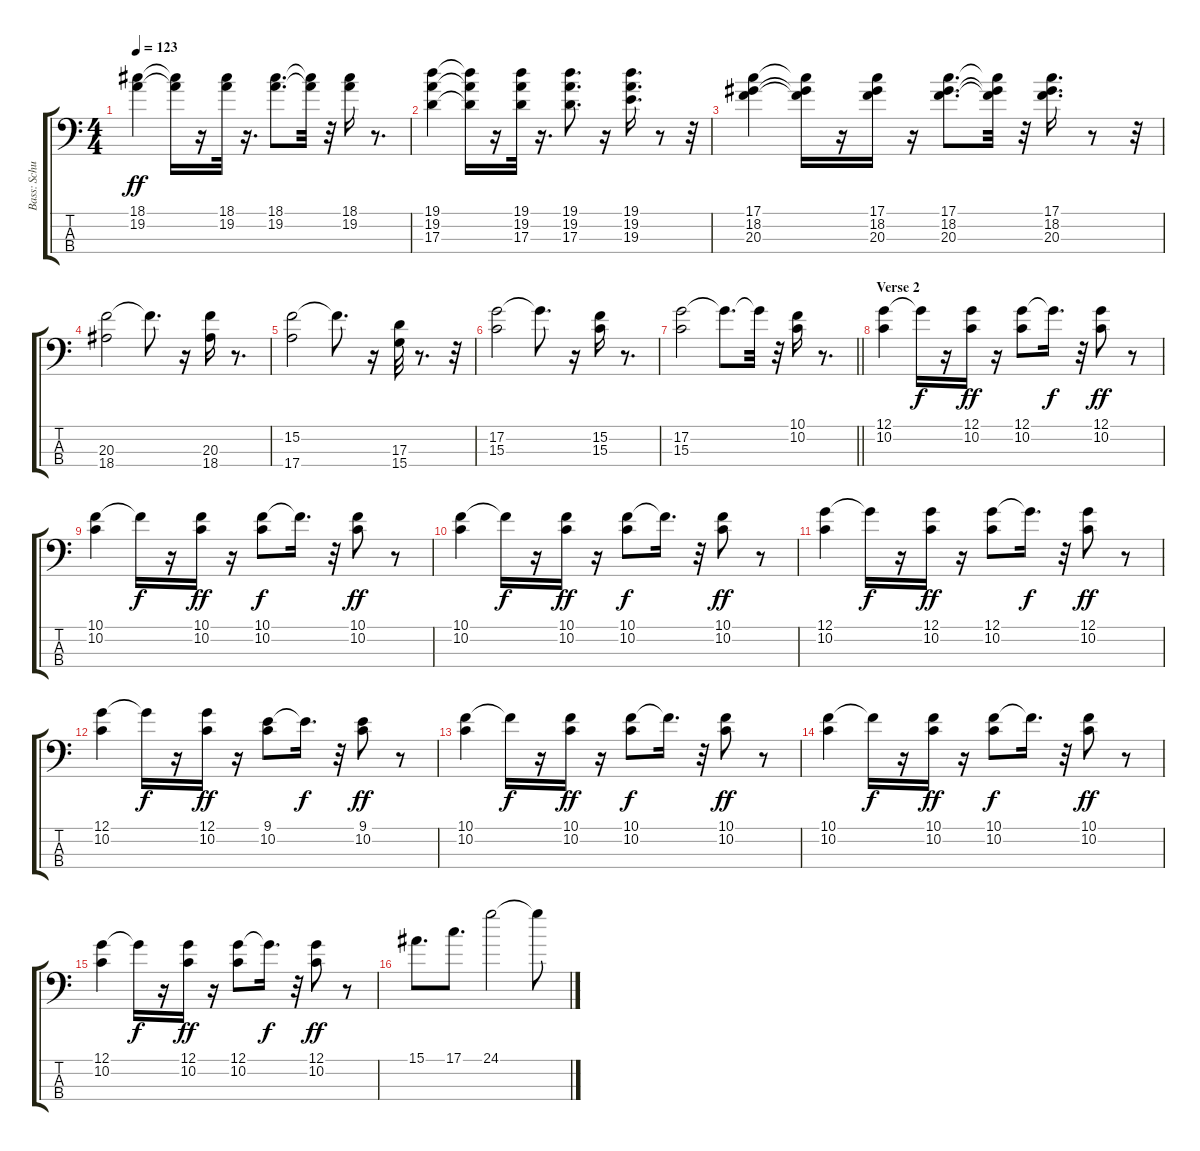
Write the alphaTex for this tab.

\track ("Bass: Schuyler Deale" "Bass: Schu") {instrument electricbasspick}
\staff {score tabs}
\tuning (G2 D2 A1 E1) {hide}
\ts (4 4)
\tempo 123
\clef f4
\ks c
(18.1 19.2).4{dy ff} (18.1{t} 19.2{t}).16 r.16 (18.1 19.2).32 r.16{d} (18.1 19.2).8{d} (18.1{t} 19.2{t}).32 r.32 (18.1 19.2).16 r.8{d} |
(19.1 19.2 17.3).4 (19.1{t} 19.2{t} 17.3{t}).16 r.16 (19.1 19.2 17.3).32 r.16{d} (19.1 19.2 17.3).8{d} r.16 (19.1 19.2 19.3).16{d} r.8 r.32 |
(17.1 18.2 20.3).4 (17.1{t} 18.2{t} 20.3{t}).16 r.16 (17.1 18.2 20.3).16 r.16 (17.1 18.2 20.3).8{d} (17.1{t} 18.2{t} 20.3{t}).32 r.32 (17.1 18.2 20.3).16{d} r.8 r.32 |
(20.3 18.4).2 20.3{t}.8{d} r.16 (20.3 18.4).16 r.8{d} |
(15.2 17.4).2 15.2{t}.8{d} r.16 (17.3 15.4).32 r.8{d} r.32 |
(17.2 15.3).2 17.2{t}.8{d} r.16 (15.2 15.3).16 r.8{d} |
\barLineRight lightlight
(17.2 15.3).2 17.2{t}.8{d} 17.2{t}.32 r.32 (10.1 10.2).16 r.8{d} |
\section ("" "Verse 2")
(12.1 10.2).4 12.1{t}.16{dy f} r.16 (12.1 10.2).16{dy ff} r.16 (12.1 10.2).8 12.1{t}.16{d dy f} r.32 (12.1 10.2).8{dy ff} r.8 |
(10.1 10.2).4 10.1{t}.16{dy f} r.16 (10.1 10.2).16{dy ff} r.16 (10.1 10.2).8{dy f} 10.1{t}.16{d} r.32 (10.1 10.2).8{dy ff} r.8 |
(10.1 10.2).4 10.1{t}.16{dy f} r.16 (10.1 10.2).16{dy ff} r.16 (10.1 10.2).8{dy f} 10.1{t}.16{d} r.32 (10.1 10.2).8{dy ff} r.8 |
(12.1 10.2).4 12.1{t}.16{dy f} r.16 (12.1 10.2).16{dy ff} r.16 (12.1 10.2).8 12.1{t}.16{d dy f} r.32 (12.1 10.2).8{dy ff} r.8 |
(12.1 10.2).4 12.1{t}.16{dy f} r.16 (12.1 10.2).16{dy ff} r.16 (9.1 10.2).8 9.1{t}.16{d dy f} r.32 (9.1 10.2).8{dy ff} r.8 |
(10.1 10.2).4 10.1{t}.16{dy f} r.16 (10.1 10.2).16{dy ff} r.16 (10.1 10.2).8{dy f} 10.1{t}.16{d} r.32 (10.1 10.2).8{dy ff} r.8 |
(10.1 10.2).4 10.1{t}.16{dy f} r.16 (10.1 10.2).16{dy ff} r.16 (10.1 10.2).8{dy f} 10.1{t}.16{d} r.32 (10.1 10.2).8{dy ff} r.8 |
(12.1 10.2).4 12.1{t}.16{dy f} r.16 (12.1 10.2).16{dy ff} r.16 (12.1 10.2).8 12.1{t}.16{d dy f} r.32 (12.1 10.2).8{dy ff} r.8 |
15.1.8{d} 17.1.8{d} 24.1.2 24.1{t}.8
